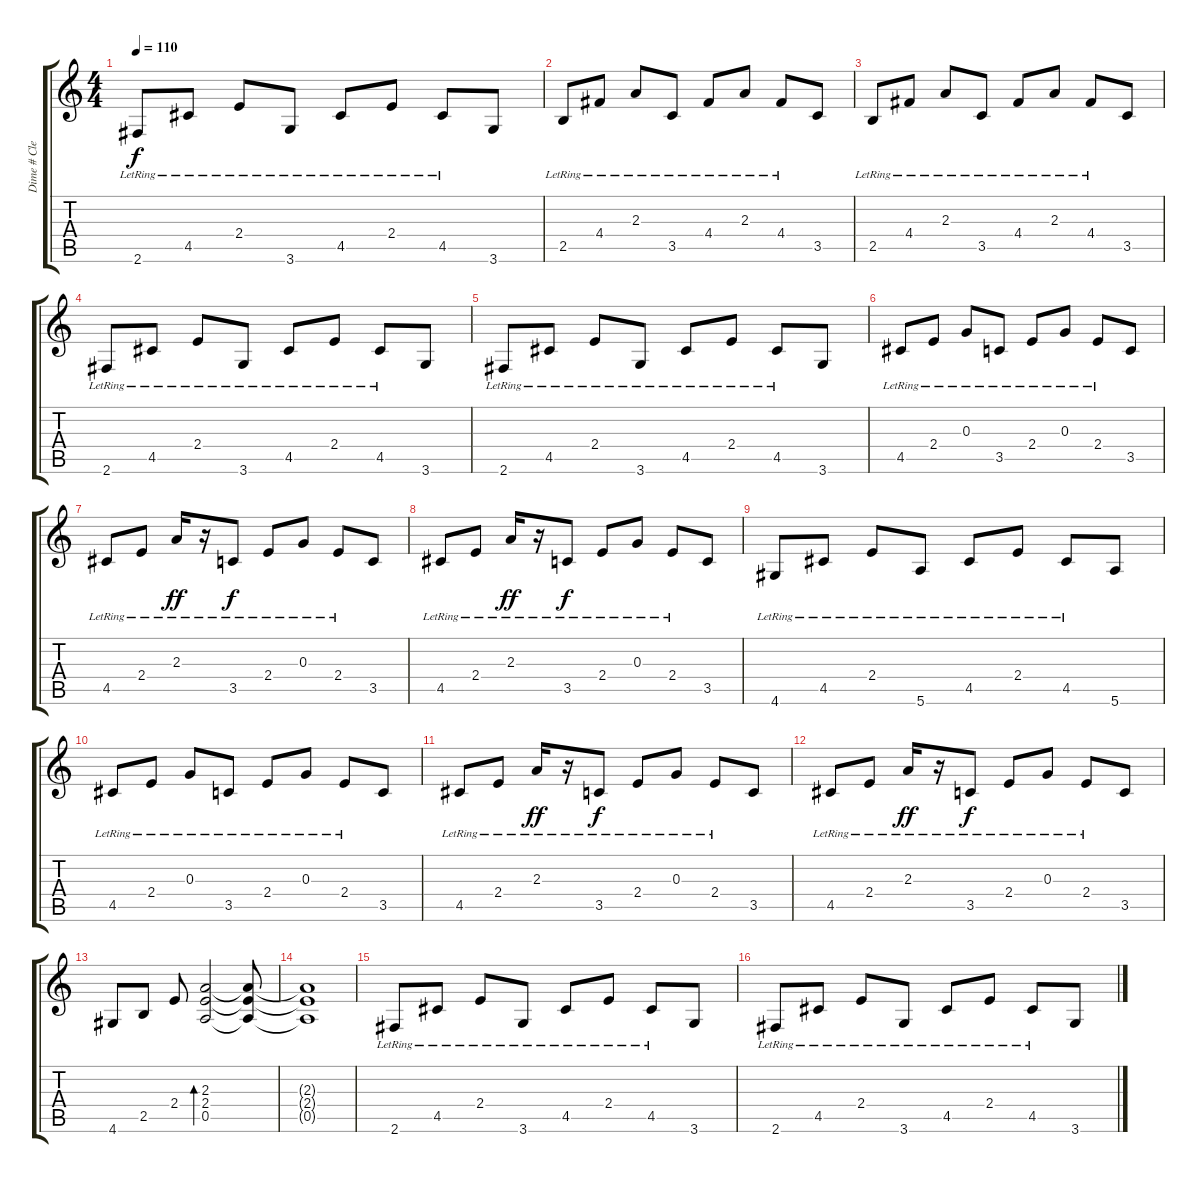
\track ("Dime # Clean Guitar" "Dime # Cle") {instrument electricguitarclean}
\staff {score tabs}
\tuning (E4 B3 G3 D3 A2 E2) {hide}
\ts (4 4)
\tempo 110
\clef g2
\ks c
2.6{lr}.8{dy f} 4.5{lr}.8 2.4{lr}.8 3.6{lr}.8 4.5{lr}.8 2.4{lr}.8 4.5{lr}.8 3.6.8 |
2.5{lr}.8 4.4{lr}.8 2.3{lr}.8 3.5{lr}.8 4.4{lr}.8 2.3{lr}.8 4.4{lr}.8 3.5.8 |
2.5{lr}.8 4.4{lr}.8 2.3{lr}.8 3.5{lr}.8 4.4{lr}.8 2.3{lr}.8 4.4{lr}.8 3.5.8 |
2.6{lr}.8 4.5{lr}.8 2.4{lr}.8 3.6{lr}.8 4.5{lr}.8 2.4{lr}.8 4.5{lr}.8 3.6.8 |
2.6{lr}.8 4.5{lr}.8 2.4{lr}.8 3.6{lr}.8 4.5{lr}.8 2.4{lr}.8 4.5{lr}.8 3.6.8 |
4.5{lr}.8 2.4{lr}.8 0.3{lr}.8 3.5{lr}.8 2.4{lr}.8 0.3{lr}.8 2.4{lr}.8 3.5.8 |
4.5{lr}.8 2.4{lr}.8 2.3{lr}.16{dy ff} r.16 3.5{lr}.8{dy f} 2.4{lr}.8 0.3{lr}.8 2.4{lr}.8 3.5.8 |
4.5{lr}.8 2.4{lr}.8 2.3{lr}.16{dy ff} r.16 3.5{lr}.8{dy f} 2.4{lr}.8 0.3{lr}.8 2.4{lr}.8 3.5.8 |
4.6{lr}.8 4.5{lr}.8 2.4{lr}.8 5.6{lr}.8 4.5{lr}.8 2.4{lr}.8 4.5{lr}.8 5.6.8 |
4.5{lr}.8 2.4{lr}.8 0.3{lr}.8 3.5{lr}.8 2.4{lr}.8 0.3{lr}.8 2.4{lr}.8 3.5.8 |
4.5{lr}.8 2.4{lr}.8 2.3{lr}.16{dy ff} r.16 3.5{lr}.8{dy f} 2.4{lr}.8 0.3{lr}.8 2.4{lr}.8 3.5.8 |
4.5{lr}.8 2.4{lr}.8 2.3{lr}.16{dy ff} r.16 3.5{lr}.8{dy f} 2.4{lr}.8 0.3{lr}.8 2.4{lr}.8 3.5.8 |
4.6.8 2.5.8 2.4.8 (2.3 2.4 0.5).2{bd 240} (2.3{t} 2.4{t} 0.5{t}).8 |
(2.3{t} 2.4{t} 0.5{t}).1 |
2.6{lr}.8 4.5{lr}.8 2.4{lr}.8 3.6{lr}.8 4.5{lr}.8 2.4{lr}.8 4.5{lr}.8 3.6.8 |
2.6{lr}.8 4.5{lr}.8 2.4{lr}.8 3.6{lr}.8 4.5{lr}.8 2.4{lr}.8 4.5{lr}.8 3.6.8
